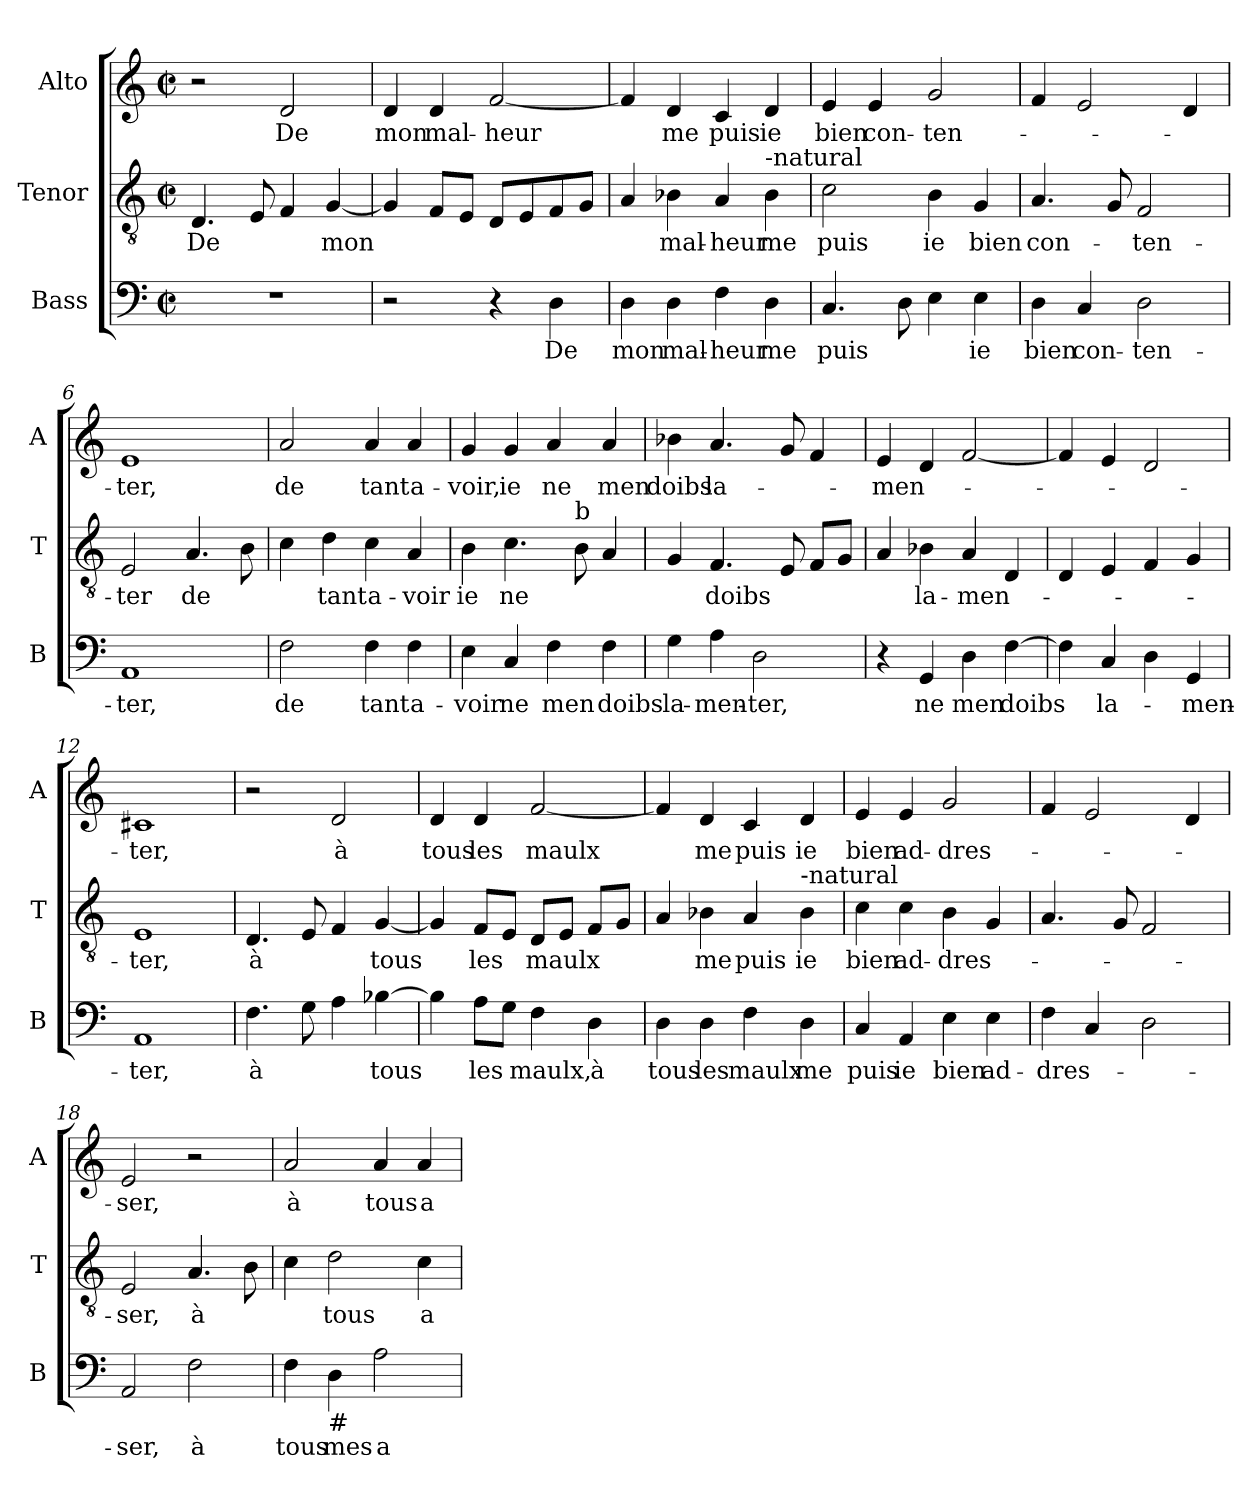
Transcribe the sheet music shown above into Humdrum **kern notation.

**kern	**text	**kern	**text	**kern	**text
*part3	*part3	*part2	*part2	*part1	*part1
*staff3	*staff3	*staff2	*staff2	*staff1	*staff1
*I"Bass	*	*I"Tenor	*	*I"Alto	*
*I'B	*	*I'T	*	*I'A	*
*clefF4	*	*clefGv2	*	*clefG2	*
*k[]	*	*k[]	*	*k[]	*
*C:	*	*C:	*	*C:	*
*M2/2	*	*M2/2	*	*M2/2	*
*met(c|)	*	*met(c|)	*	*met(c|)	*
=1	=1	=1	=1	=1	=1
!	!	!	!LO:LY:b	!	!
1r	.	4.D/	De	2r	.
.	.	8E/	.	.	.
!	!	!	!	!	!LO:LY:b
.	.	4F/	.	2d/	De
!	!	!	!LO:LY:b	!	!
.	.	[4G/	mon	.	.
=2	=2	=2	=2	=2	=2
!	!	!	!	!	!LO:LY:b
2r	.	4G/]	.	4d/	mon
!	!	!	!	!	!LO:LY:b
.	.	8F/L	.	4d/	mal-
.	.	8E/J	.	.	.
!	!	!	!	!	!LO:LY:b
4r	.	8D/L	.	[2f/	-heur
.	.	8E/	.	.	.
!	!LO:LY:b	!	!	!	!
4D\	De	8F/	.	.	.
.	.	8G/J	.	.	.
=3	=3	=3	=3	=3	=3
!	!LO:LY:b	!	!	!	!
4D\	mon	4A/	.	4f/]	.
!	!LO:LY:b	!	!LO:LY:b	!	!LO:LY:b
4D\	mal-	4B-X\	mal-	4d/	me
!	!LO:LY:b	!	!LO:LY:b	!	!LO:LY:b
4F\	-heur	4A/	-heur	4c/	puis
!	!	!LO:TX:a:t=-natural	!	!	!
!	!LO:LY:b	!	!LO:LY:b	!	!LO:LY:b
4D\	me	4B-\	me	4d/	ie
=4	=4	=4	=4	=4	=4
!	!LO:LY:b	!	!LO:LY:b	!	!LO:LY:b
4.C/	puis	2c\	puis	4e/	bien
!	!	!	!	!	!LO:LY:b
.	.	.	.	4e/	con-
8D\	.	.	.	.	.
!	!	!	!LO:LY:b	!	!LO:LY:b
4E\	.	4B\	ie	2g/	-ten-
!	!LO:LY:b	!	!LO:LY:b	!	!
4E\	ie	4G/	bien	.	.
=5	=5	=5	=5	=5	=5
!	!LO:LY:b	!	!LO:LY:b	!	!
4D\	bien	4.A/	con-	4f/	.
!	!LO:LY:b	!	!	!	!
4C/	con-	.	.	2e/	.
.	.	8G/	.	.	.
!	!LO:LY:b	!	!LO:LY:b	!	!
2D\	-ten-	2F/	-ten-	.	.
.	.	.	.	4d/	.
!!LO:LB:g=z
=6	=6	=6	=6	=6	=6
!	!LO:LY:b	!	!LO:LY:b	!	!LO:LY:b
1AA	-ter,	2E/	-ter	1e	-ter,
!	!	!	!LO:LY:b	!	!
.	.	4.A/	de	.	.
.	.	8B\	.	.	.
=7	=7	=7	=7	=7	=7
!	!LO:LY:b	!	!	!	!LO:LY:b
2F\	de	4c\	.	2a/	de
!	!	!	!LO:LY:b	!	!
.	.	4d\	tant	.	.
!	!LO:LY:b	!	!LO:LY:b	!	!LO:LY:b
4F\	tant	4c\	a-	4a/	tant
!	!LO:LY:b	!	!LO:LY:b	!	!LO:LY:b
4F\	a-	4A/	-voir	4a/	a-
=8	=8	=8	=8	=8	=8
!	!LO:LY:b	!	!LO:LY:b	!	!LO:LY:b
4E\	-voir	4B\	ie	4g/	-voir,
!	!LO:LY:b	!	!LO:LY:b	!	!LO:LY:b
4C/	ne	4.c\	ne	4g/	ie
!	!LO:LY:b	!	!	!	!LO:LY:b
4F\	men	.	.	4a/	ne
!	!	!LO:TX:a:t=b	!	!	!
.	.	8B\	.	.	.
!	!LO:LY:b	!	!	!	!LO:LY:b
4F\	doibs	4A/	.	4a/	men
=9	=9	=9	=9	=9	=9
!	!LO:LY:b	!	!	!	!LO:LY:b
4G\	la-	4G/	.	4b-X\	doibs
!	!LO:LY:b	!	!LO:LY:b	!	!LO:LY:b
4A\	-men-	4.F/	doibs	4.a/	la-
!	!LO:LY:b	!	!	!	!
2D\	-ter,	.	.	.	.
.	.	8E/	.	8g/	.
.	.	8F/L	.	4f/	.
.	.	8G/J	.	.	.
=10	=10	=10	=10	=10	=10
!	!	!	!	!	!LO:LY:b
4r	.	4A/	.	4e/	-men-
!	!LO:LY:b	!	!LO:LY:b	!	!
4GG/	ne	4B-X\	la-	4d/	.
!	!LO:LY:b	!	!LO:LY:b	!	!
4D\	men	4A/	-men-	[2f/	.
!	!LO:LY:b	!	!	!	!
[4F\	doibs	4D/	.	.	.
!!LO:LB:g=z
=11	=11	=11	=11	=11	=11
4F\]	.	4D/	.	4f/]	.
!	!LO:LY:b	!	!	!	!
4C/	la-	4E/	.	4e/	.
4D\	.	4F/	.	2d/	.
!	!LO:LY:b	!	!	!	!
4GG/	-men-	4G/	.	.	.
=12	=12	=12	=12	=12	=12
!	!LO:LY:b	!	!LO:LY:b	!	!LO:LY:b
1AA	-ter,	1E	-ter,	1c#X	-ter,
=13	=13	=13	=13	=13	=13
!	!LO:LY:b	!	!LO:LY:b	!	!
4.F\	à	4.D/	à	2r	.
8G\	.	8E/	.	.	.
!	!	!	!	!	!LO:LY:b
4A\	.	4F/	.	2d/	à
!	!LO:LY:b	!	!LO:LY:b	!	!
[4B-X\	tous	[4G/	tous	.	.
=14	=14	=14	=14	=14	=14
!	!	!	!	!	!LO:LY:b
4B-\]	.	4G/]	.	4d/	tous
!	!LO:LY:b	!	!LO:LY:b	!	!LO:LY:b
8A\L	les	8F/L	les	4d/	les
8G\J	.	8E/J	.	.	.
!	!LO:LY:b	!	!LO:LY:b	!	!LO:LY:b
4F\	maulx,	8D/L	maulx	[2f/	maulx
.	.	8E/J	.	.	.
!	!LO:LY:b	!	!	!	!
4D\	à	8F/L	.	.	.
.	.	8G/J	.	.	.
=15	=15	=15	=15	=15	=15
!	!LO:LY:b	!	!	!	!
4D\	tous	4A/	.	4f/]	.
!	!LO:LY:b	!	!LO:LY:b	!	!LO:LY:b
4D\	les	4B-X\	me	4d/	me
!	!LO:LY:b	!	!LO:LY:b	!	!LO:LY:b
4F\	maulx	4A/	puis	4c/	puis
!	!	!LO:TX:a:t=-natural	!	!	!
!	!LO:LY:b	!	!LO:LY:b	!	!LO:LY:b
4D\	me	4B-\	ie	4d/	ie
!!LO:PB:g=z
=16	=16	=16	=16	=16	=16
!	!LO:LY:b	!	!LO:LY:b	!	!LO:LY:b
4C/	puis	4c\	bien	4e/	bien
!	!LO:LY:b	!	!LO:LY:b	!	!LO:LY:b
4AA/	ie	4c\	ad-	4e/	ad-
!	!LO:LY:b	!	!LO:LY:b	!	!LO:LY:b
4E\	bien	4B\	-dres-	2g/	-dres-
!	!LO:LY:b	!	!	!	!
4E\	ad-	4G/	.	.	.
=17	=17	=17	=17	=17	=17
!	!LO:LY:b	!	!	!	!
4F\	-dres-	4.A/	.	4f/	.
4C/	.	.	.	2e/	.
.	.	8G/	.	.	.
2D\	.	2F/	.	.	.
.	.	.	.	4d/	.
=18	=18	=18	=18	=18	=18
!	!LO:LY:b	!	!LO:LY:b	!	!LO:LY:b
2AA/	-ser,	2E/	-ser,	2e/	-ser,
!	!LO:LY:b	!	!LO:LY:b	!	!
2F\	à	4.A/	à	2r	.
.	.	8B\	.	.	.
=19	=19	=19	=19	=19	=19
!	!LO:LY:b	!	!	!	!LO:LY:b
4F\	tous	4c\	.	2a/	à
!LO:TX:b:t=#	!	!	!	!	!
!	!LO:LY:b	!	!LO:LY:b	!	!
4D\	mes	2d\	tous	.	.
!	!LO:LY:b	!	!	!	!LO:LY:b
2A\	a-	.	.	4a/	tous
!	!	!	!LO:LY:b	!	!LO:LY:b
.	.	4c\	a-	4a/	a-
=	=	=	=	=	=
*-	*-	*-	*-	*-	*-
